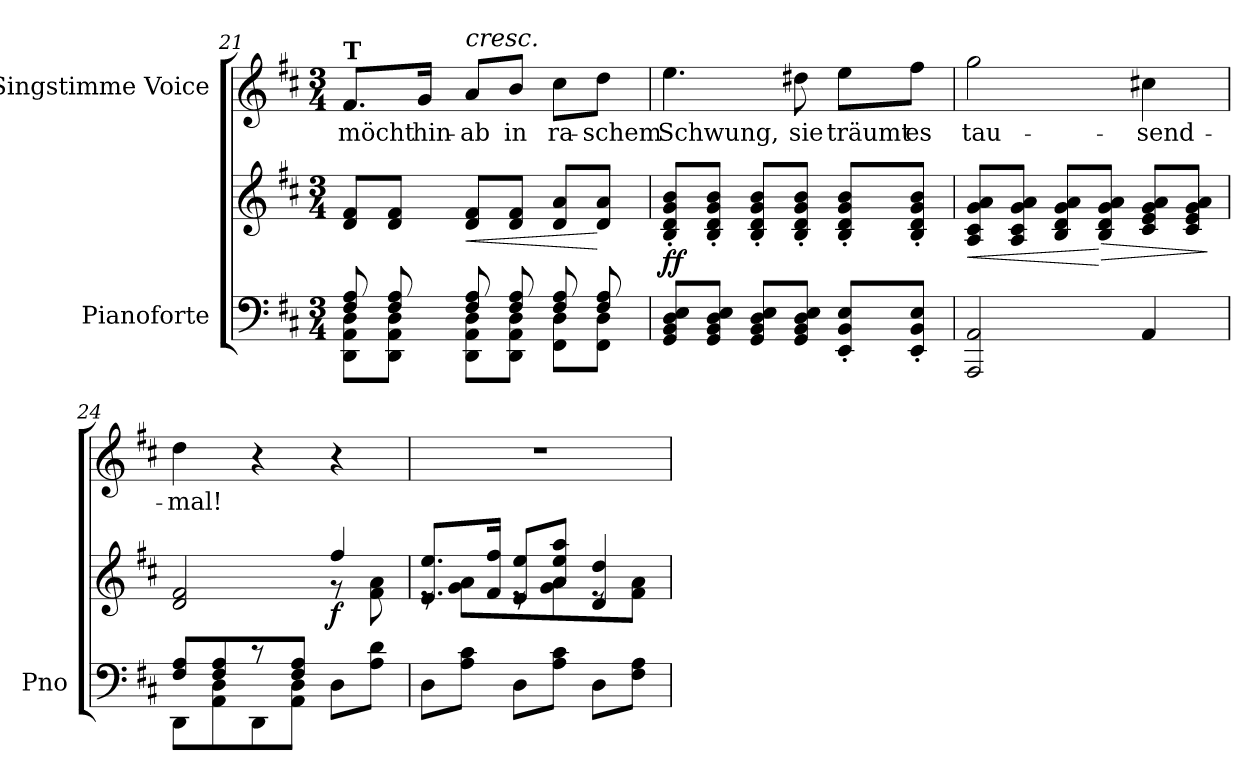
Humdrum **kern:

**kern	**kern	**dynam	**kern	**text
*part2	*part2	*part2	*part1	*part1
*staff3	*staff2	*staff2/3	*staff1	*staff1
*I"Pianoforte	*	*	*I"Singstimme Voice	*
*I'Pno	*	*	*	*
*clefF4	*clefG2	*	*clefG2	*
*k[f#c#]	*k[f#c#]	*	*k[f#c#]	*
*M3/4	*M3/4	*	*M3/4	*
=21	=21	=21	=21	=21
*^	*	*	*	*
!	!	!	!	!LO:TX:a:B:t=T	!
!	!	!	!	!	!LO:LY:b
8F#/ 8A/	8DD\ 8AA\ 8D\L	8d/ 8f#/L	.	8.f#/L	möcht
8F#/ 8A/	8DD\ 8AA\ 8D\J	8d/ 8f#/J	.	.	.
!	!	!	!	!	!LO:LY:b
.	.	.	.	16g/Jk	hin-
!	!	!	!	!LO:TX:a:i:t=cresc.	!
!	!	!	!LO:HP:b	!	!LO:LY:b
8F#/ 8A/	8DD\ 8AA\ 8D\L	8d/ 8f#/L	<	8a/L	-ab
!	!	!	!	!	!LO:LY:b
8F#/ 8A/	8DD\ 8AA\ 8D\J	8d/ 8f#/J	.	8b/J	in
!	!	!	!	!	!LO:LY:b
8F#/ 8A/	8FF#\ 8D\L	8d/ 8a/L	.	8cc#\L	ra-
!	!	!	!	!	!LO:LY:b
8F#/ 8A/	8FF#\ 8D\J	8d/ 8a/J	[	8dd\J	-schem
=22	=22	=22	=22	=22	=22
!	!	!	!LO:DY:b	!	!LO:LY:b
*v	*v	*	*	*	*
8GG/ 8BB/ 8D/ 8E/L	8B/' 8d/' 8g/' 8b/'L	ff	4.ee\	Schwung,
8GG/ 8BB/ 8D/ 8E/J	8B/' 8d/' 8g/' 8b/'J	.	.	.
8GG/ 8BB/ 8D/ 8E/L	8B/' 8d/' 8g/' 8b/'L	.	.	.
!	!	!	!	!LO:LY:b
8GG/ 8BB/ 8D/ 8E/J	8B/' 8d/' 8g/' 8b/'J	.	8dd#X\	sie
!	!	!	!	!LO:LY:b
8EE/' 8BB/' 8E/'L	8B/' 8d/' 8g/' 8b/'L	.	8ee\L	träumt
!	!	!	!	!LO:LY:b
8EE/' 8BB/' 8E/'J	8B/' 8d/' 8g/' 8b/'J	.	8ff#\J	es
=23	=23	=23	=23	=23
!	!	!LO:HP:b	!	!LO:LY:b
2AAA/ 2AA/	8A/ 8c#/ 8g/ 8a/L	<	2gg\	tau-
.	8A/ 8c#/ 8g/ 8a/J	.	.	.
.	8B/ 8d/ 8g/ 8a/L	.	.	.
!	!	!LO:HP:n=1:b	!	!
.	8B/ 8d/ 8g/ 8a/J	[ >	.	.
!	!	!	!	!LO:LY:b
4AA/	8c#/ 8e/ 8g/ 8a/L	.	4cc#X\	-send-
.	8c#/ 8e/ 8g/ 8a/J	.	.	.
.	.	]	.	.
=24	=24	=24	=24	=24
*^	*^	*	*	*
!	!	!	!	!	!	!LO:LY:b
8F#/ 8A/L	8DD\L	2d/ 2f#/	2ryy	.	4dd\	-mal!
8F#/ 8A/	8AA\ 8D\	.	.	.	.	.
8r	8DD\	.	.	.	4r	.
8F#/ 8A/J	8AA\ 8D\J	.	.	.	.	.
!	!	!	!	!LO:DY:b	!	!
8D\L	4ryy	4ff#/	8r	f	4r	.
8A\ 8d\J	.	.	8f#\ 8a\	.	.	.
*v	*v	*	*	*	*	*
!!LO:LB:g=z
=25	=25	=25	=25	=25	=25
8D\L	8.e/ 8.ee/L	8re	.	2.r	.
8A\ 8c#\J	.	8g\ 8a\L	.	.	.
.	16f#/ 16ff#/Jk	.	.	.	.
8D\L	8e/ 8ee/L	8re	.	.	.
8A\ 8c#\J	8a/ 8ee/ 8aa/J	8g\ 8a\	.	.	.
8D\L	4d/ 4dd/	8re	.	.	.
8F#\ 8A\J	.	8f#\ 8a\J	.	.	.
*	*v	*v	*	*	*
=	=	=	=	=
*-	*-	*-	*-	*-
